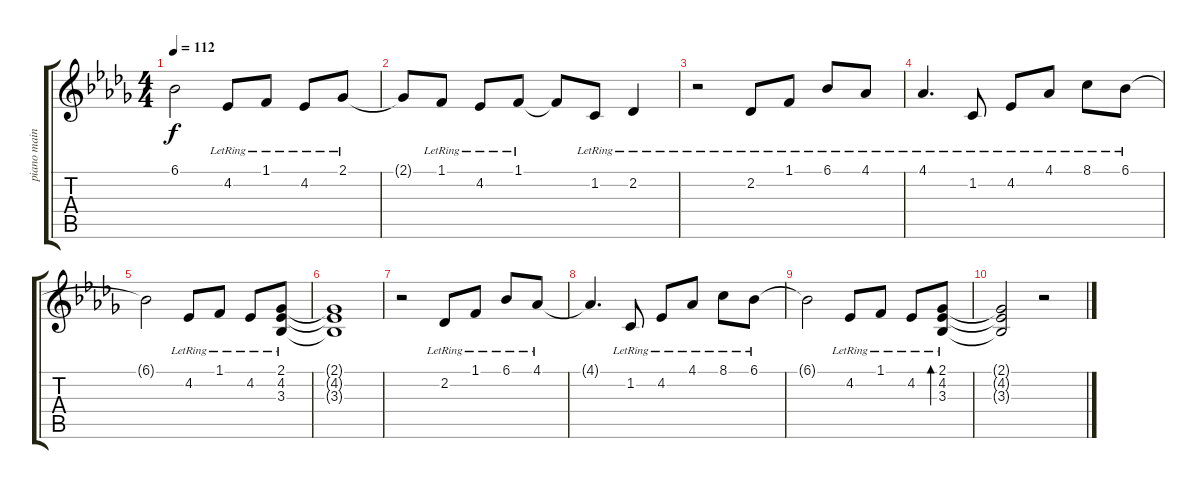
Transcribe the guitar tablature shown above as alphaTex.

\track ("piano main droite" "piano main") {instrument acousticgrandpiano bank 1}
\staff {score tabs}
\tuning (E4 B3 G3 D3 A2 E2) {hide}
\ts (4 4)
\tempo 112
\clef g2
\ks bbminor
6.1{t}.2{dy f} 4.2{lr}.8 1.1{lr}.8 4.2{lr}.8 2.1{lr}.8 |
2.1{t}.8 1.1{lr}.8 4.2{lr}.8 1.1{lr}.8 1.1{t}.8 1.2{lr}.8 2.2{lr}.4 |
r.2 2.2{lr}.8 1.1{lr}.8 6.1{lr}.8 4.1{lr}.8 |
4.1{lr}.4{d} 1.2{lr}.8 4.2{lr}.8 4.1{lr}.8 8.1{lr}.8 6.1{lr}.8 |
6.1{t}.2 4.2{lr}.8 1.1{lr}.8 4.2{lr}.8 (2.1{lr} 4.2{lr} 3.3{lr}).8 |
(2.1{t} 4.2{t} 3.3{t}).1 |
r.2 2.2{lr}.8 1.1{lr}.8 6.1{lr}.8 4.1{lr}.8 |
4.1{t}.4{d} 1.2{lr}.8 4.2{lr}.8 4.1{lr}.8 8.1{lr}.8 6.1{lr}.8 |
6.1{t}.2 4.2{lr}.8 1.1{lr}.8 4.2{lr}.8 (2.1{lr} 4.2{lr} 3.3{lr}).8{bd 240} |
(2.1{t} 4.2{t} 3.3{t}).2 r.2
